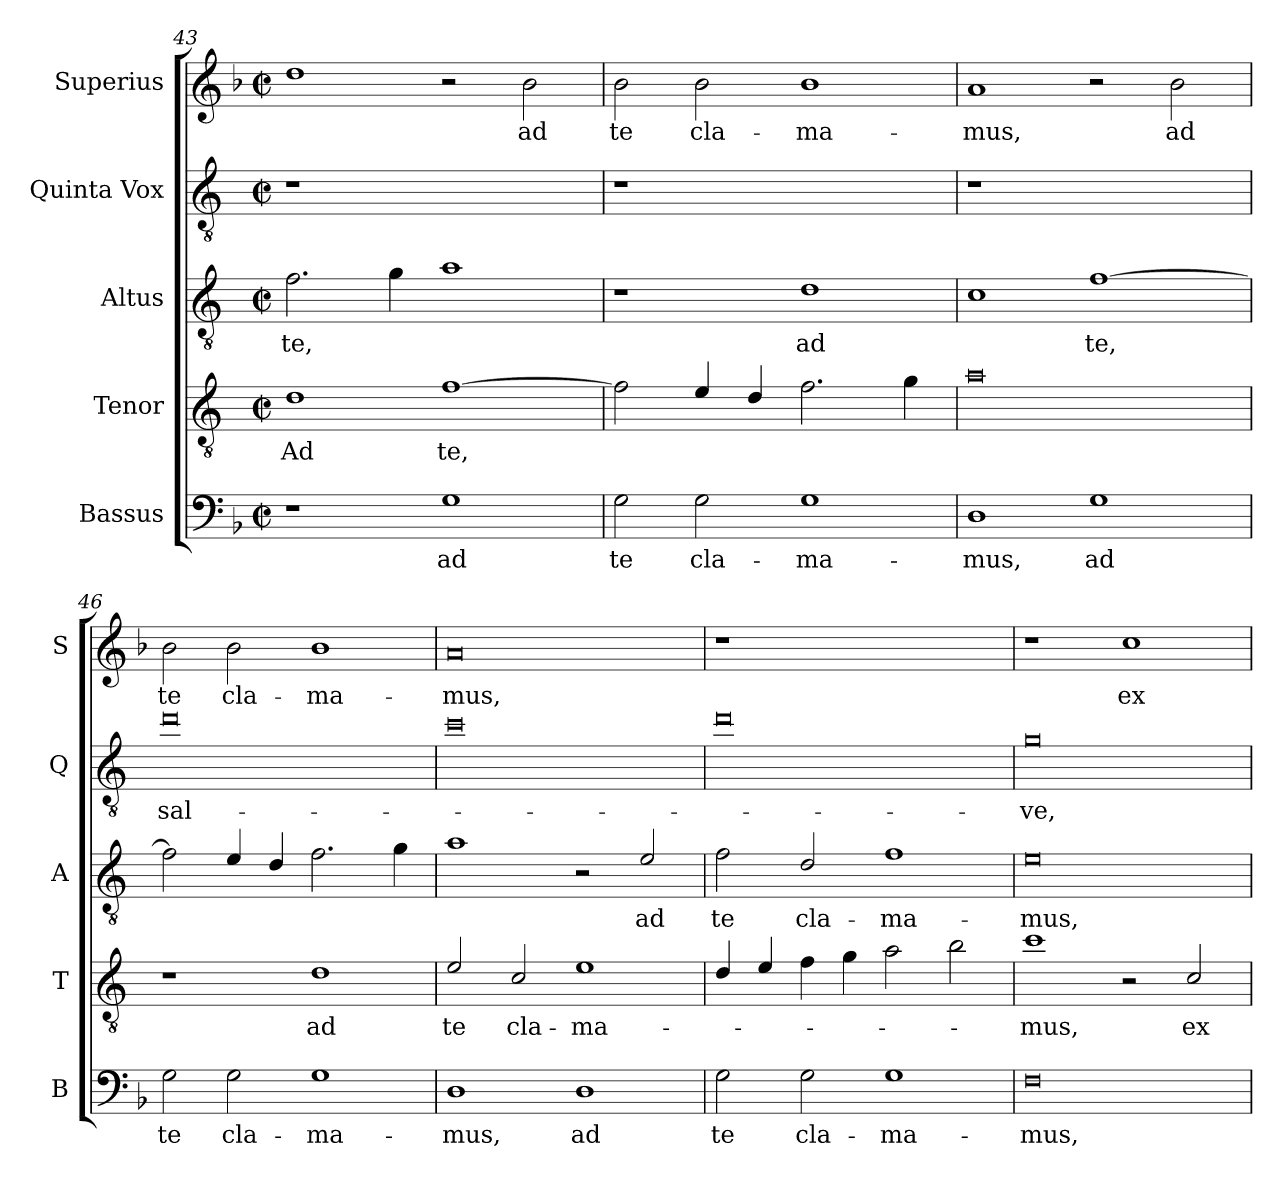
**kern	**text	**kern	**text	**kern	**text	**kern	**text	**kern	**text
*part5	*part5	*part4	*part4	*part3	*part3	*part2	*part2	*part1	*part1
*staff5	*staff5	*staff4	*staff4	*staff3	*staff3	*staff2	*staff2	*staff1	*staff1
*I"Bassus	*	*I"Tenor	*	*I"Altus	*	*I"Quinta Vox	*	*I"Superius	*
*I'B	*	*I'T	*	*I'A	*	*I'Q	*	*I'S	*
*clefF4	*	*clefGv2	*	*clefGv2	*	*clefGv2	*	*clefG2	*
*	*	*ITrd4c7	*	*ITrd4c7	*	*ITrd4c7	*	*	*
*k[b-]	*	*k[b-]	*	*k[b-]	*	*k[b-]	*	*k[b-]	*
*d:	*	*d:	*	*d:	*	*d:	*	*d:	*
*M2/2	*	*M2/2	*	*M2/2	*	*M2/2	*	*M2/2	*
*met(c|)	*	*met(c|)	*	*met(c|)	*	*met(c|)	*	*met(c|)	*
=43	=43	=43	=43	=43	=43	=43	=43	=43	=43
!	!	!	!LO:LY:b	!	!LO:LY:b	!	!	!	!
1r	.	1G	Ad	2.B-\	te,	1r	.	1dd	.
.	.	.	.	4c\	.	.	.	.	.
!	!LO:LY:b	!	!LO:LY:b	!	!	!	!	!	!
1G	ad	[1B-	te,	1d	.	1ryy	.	2r	.
!	!	!	!	!	!	!	!	!	!LO:LY:b
.	.	.	.	.	.	.	.	2b-\	ad
=44	=44	=44	=44	=44	=44	=44	=44	=44	=44
!	!LO:LY:b	!	!	!	!	!	!	!	!LO:LY:b
2G\	te	2B-\]	.	1r	.	1r	.	2b-\	te
!	!LO:LY:b	!	!	!	!	!	!	!	!LO:LY:b
2G\	cla-	4A/	.	.	.	.	.	2b-\	cla-
.	.	4G/	.	.	.	.	.	.	.
!	!LO:LY:b	!	!	!	!LO:LY:b	!	!	!	!LO:LY:b
1G	-ma-	2.B-\	.	1G	ad	1ryy	.	1b-	-ma-
.	.	4c\	.	.	.	.	.	.	.
=45	=45	=45	=45	=45	=45	=45	=45	=45	=45
!	!LO:LY:b	!	!	!	!	!	!	!	!LO:LY:b
1D	-mus,	0d	.	1F	.	1r	.	1a	-mus,
!	!LO:LY:b	!	!	!	!LO:LY:b	!	!	!	!
1G	ad	.	.	[1B-	te,	1ryy	.	2r	.
!	!	!	!	!	!	!	!	!	!LO:LY:b
.	.	.	.	.	.	.	.	2b-\	ad
!!LO:LB:g=z
=46	=46	=46	=46	=46	=46	=46	=46	=46	=46
!	!LO:LY:b	!	!	!	!	!	!LO:LY:b	!	!LO:LY:b
2G\	te	1r	.	2B-\]	.	0g	sal-	2b-\	te
!	!LO:LY:b	!	!	!	!	!	!	!	!LO:LY:b
2G\	cla-	.	.	4A/	.	.	.	2b-\	cla-
.	.	.	.	4G/	.	.	.	.	.
!	!LO:LY:b	!	!LO:LY:b	!	!	!	!	!	!LO:LY:b
1G	-ma-	1G	ad	2.B-\	.	.	.	1b-	-ma-
.	.	.	.	4c\	.	.	.	.	.
=47	=47	=47	=47	=47	=47	=47	=47	=47	=47
!	!LO:LY:b	!	!LO:LY:b	!	!	!	!	!	!LO:LY:b
1D	-mus,	2A/	te	1d	.	0f	.	0a	-mus,
!	!	!	!LO:LY:b	!	!	!	!	!	!
.	.	2F/	cla-	.	.	.	.	.	.
!	!LO:LY:b	!	!LO:LY:b	!	!	!	!	!	!
1D	ad	1A	-ma-	2r	.	.	.	.	.
!	!	!	!	!	!LO:LY:b	!	!	!	!
.	.	.	.	2A/	ad	.	.	.	.
=48	=48	=48	=48	=48	=48	=48	=48	=48	=48
!	!LO:LY:b	!	!	!	!LO:LY:b	!	!	!	!
2G\	te	4G/	.	2B-\	te	0g	.	1r	.
.	.	4A/	.	.	.	.	.	.	.
!	!LO:LY:b	!	!	!	!LO:LY:b	!	!	!	!
2G\	cla-	4B-\	.	2G/	cla-	.	.	.	.
.	.	4c\	.	.	.	.	.	.	.
!	!LO:LY:b	!	!	!	!LO:LY:b	!	!	!	!
1G	-ma-	2d\	.	1B-	-ma-	.	.	1ryy	.
.	.	2e\	.	.	.	.	.	.	.
=49	=49	=49	=49	=49	=49	=49	=49	=49	=49
!	!LO:LY:b	!	!LO:LY:b	!	!LO:LY:b	!	!LO:LY:b	!	!
0F	-mus,	1f	-mus,	0A	-mus,	0c	-ve,	1r	.
!	!	!	!	!	!	!	!	!	!LO:LY:b
.	.	2r	.	.	.	.	.	1cc	ex-
!	!	!	!LO:LY:b	!	!	!	!	!	!
.	.	2F/	ex-	.	.	.	.	.	.
=	=	=	=	=	=	=	=	=	=
*-	*-	*-	*-	*-	*-	*-	*-	*-	*-
